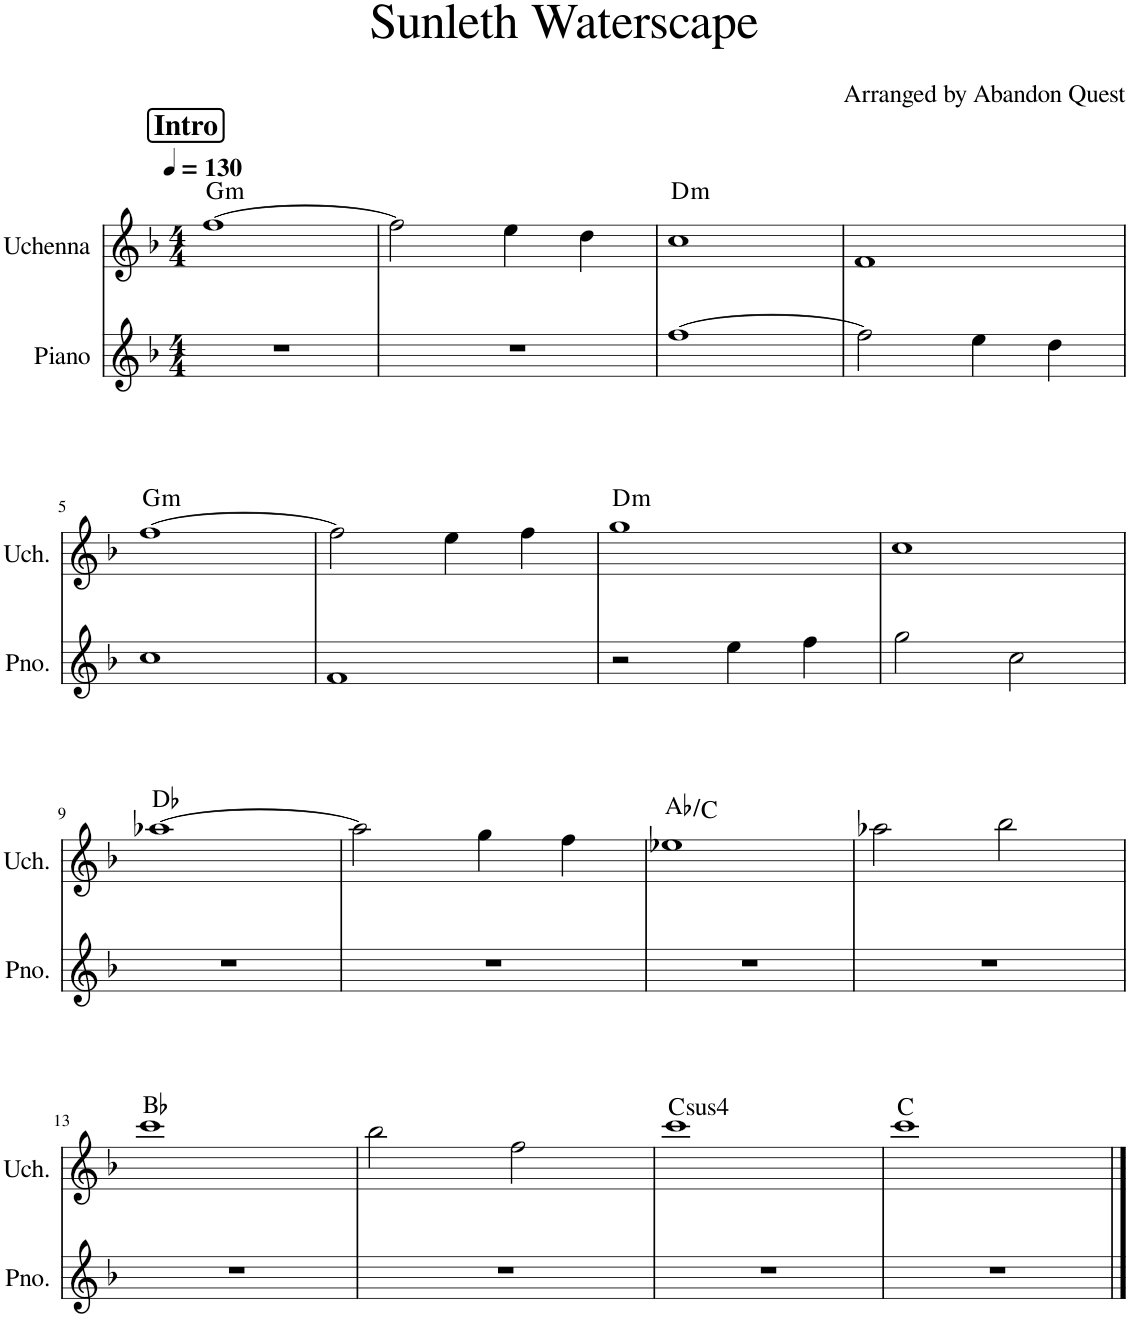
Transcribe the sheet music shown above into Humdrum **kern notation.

**kern	**kern	**harte
*part2	*part1	*part1
*staff2	*staff1	*
*I"Piano	*I"Uchenna	*
*I'Pno.	*I'Uch.	*
*clefG2	*clefG2	*
*k[b-]	*k[b-]	*
*M4/4	*M4/4	*
*MM130	*MM130	*
!!LO:REH:place=s1:a:B:cj:fs=14:t=Intro
=1	=1	=1
!	!	!LO:H:kt=m
1r	[1ff	G:min
=2	=2	=2
1r	2ff\]	.
.	4ee\	.
.	4dd\	.
=3	=3	=3
!	!	!LO:H:kt=m
[1ff	1cc	D:min
=4	=4	=4
2ff\]	1f	.
4ee\	.	.
4dd\	.	.
!!LO:LB:g=z
=5	=5	=5
!	!	!LO:H:kt=m
1cc	[1ff	G:min
=6	=6	=6
1f	2ff\]	.
.	4ee\	.
.	4ff\	.
=7	=7	=7
!	!	!LO:H:kt=m
2r	1gg	D:min
4ee\	.	.
4ff\	.	.
=8	=8	=8
2gg\	1cc	.
2cc\	.	.
!!LO:LB:g=z
=9	=9	=9
1r	[1aa-X	Db:maj
=10	=10	=10
1r	2aa-\]	.
.	4gg\	.
.	4ff\	.
=11	=11	=11
1r	1ee-X	Ab:maj/3
=12	=12	=12
1r	2aa-X\	.
.	2bb-\	.
!!LO:LB:g=z
=13	=13	=13
1r	1ccc	Bb:maj
=14	=14	=14
1r	2bb-\	.
.	2ff\	.
=15	=15	=15
!	!	!LO:H:kt=4
1r	1ccc	C:sus4
=16	=16	=16
1r	1ccc	C:maj
==	==	==
*-	*-	*-
